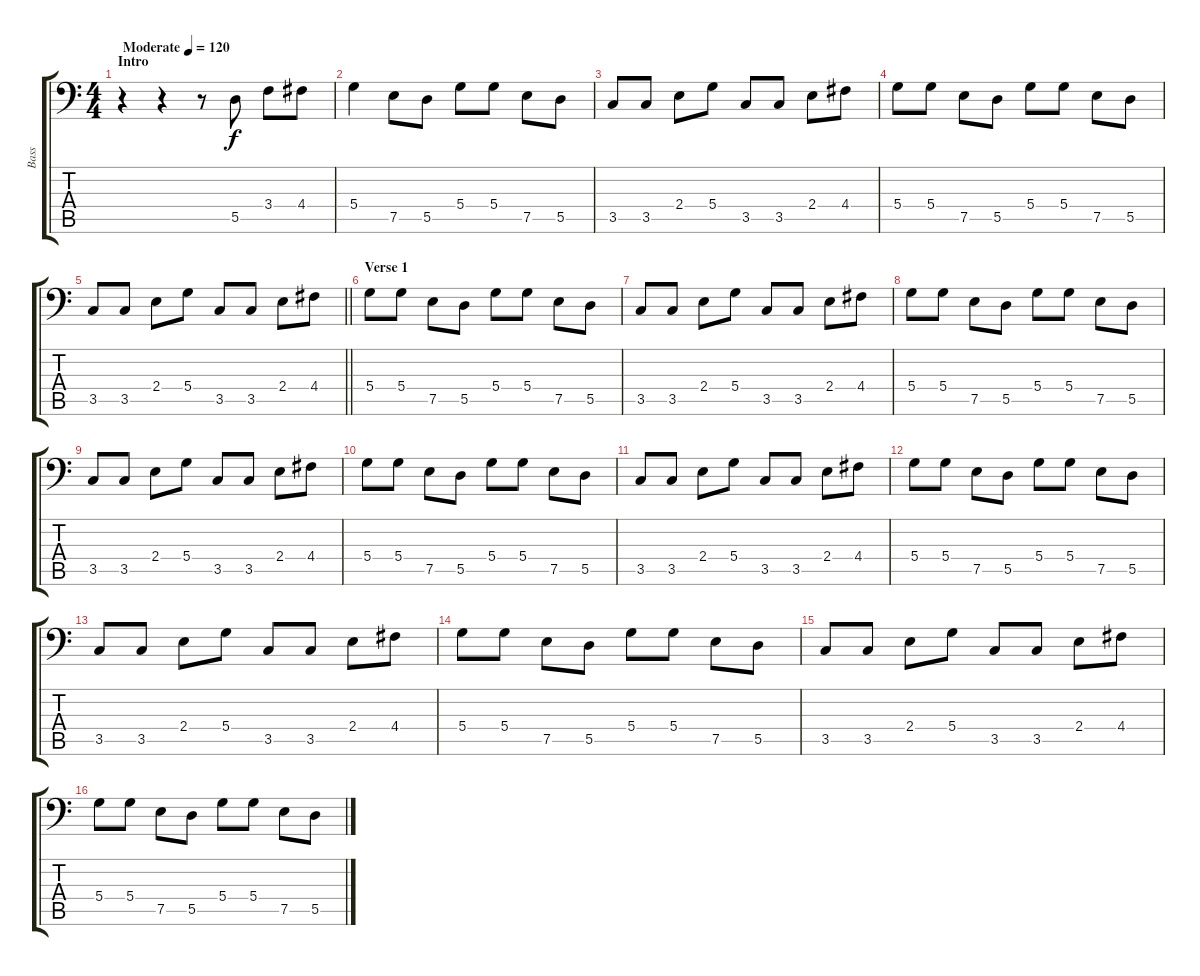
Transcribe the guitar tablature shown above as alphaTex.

\track ("Bass" "Bass") {instrument electricbassfinger}
\staff {score tabs}
\tuning (E4 B3 G2 D2 A1 E1) {hide}
\ts (4 4)
\section ("" "Intro")
\tempo (120 "Moderate")
\clef f4
\ks c
r.4{dy f instrument electricbassfinger} r.4 r.8 5.5.8 3.4.8 4.4.8 |
5.4.4 7.5.8 5.5.8 5.4.8 5.4.8 7.5.8 5.5.8 |
3.5.8 3.5.8 2.4.8 5.4.8 3.5.8 3.5.8 2.4.8 4.4.8 |
5.4.8 5.4.8 7.5.8 5.5.8 5.4.8 5.4.8 7.5.8 5.5.8 |
\barLineRight lightlight
3.5.8 3.5.8 2.4.8 5.4.8 3.5.8 3.5.8 2.4.8 4.4.8 |
\section ("" "Verse 1")
5.4.8 5.4.8 7.5.8 5.5.8 5.4.8 5.4.8 7.5.8 5.5.8 |
3.5.8 3.5.8 2.4.8 5.4.8 3.5.8 3.5.8 2.4.8 4.4.8 |
5.4.8 5.4.8 7.5.8 5.5.8 5.4.8 5.4.8 7.5.8 5.5.8 |
3.5.8 3.5.8 2.4.8 5.4.8 3.5.8 3.5.8 2.4.8 4.4.8 |
5.4.8 5.4.8 7.5.8 5.5.8 5.4.8 5.4.8 7.5.8 5.5.8 |
3.5.8 3.5.8 2.4.8 5.4.8 3.5.8 3.5.8 2.4.8 4.4.8 |
5.4.8 5.4.8 7.5.8 5.5.8 5.4.8 5.4.8 7.5.8 5.5.8 |
3.5.8 3.5.8 2.4.8 5.4.8 3.5.8 3.5.8 2.4.8 4.4.8 |
5.4.8 5.4.8 7.5.8 5.5.8 5.4.8 5.4.8 7.5.8 5.5.8 |
3.5.8 3.5.8 2.4.8 5.4.8 3.5.8 3.5.8 2.4.8 4.4.8 |
5.4.8 5.4.8 7.5.8 5.5.8 5.4.8 5.4.8 7.5.8 5.5.8
